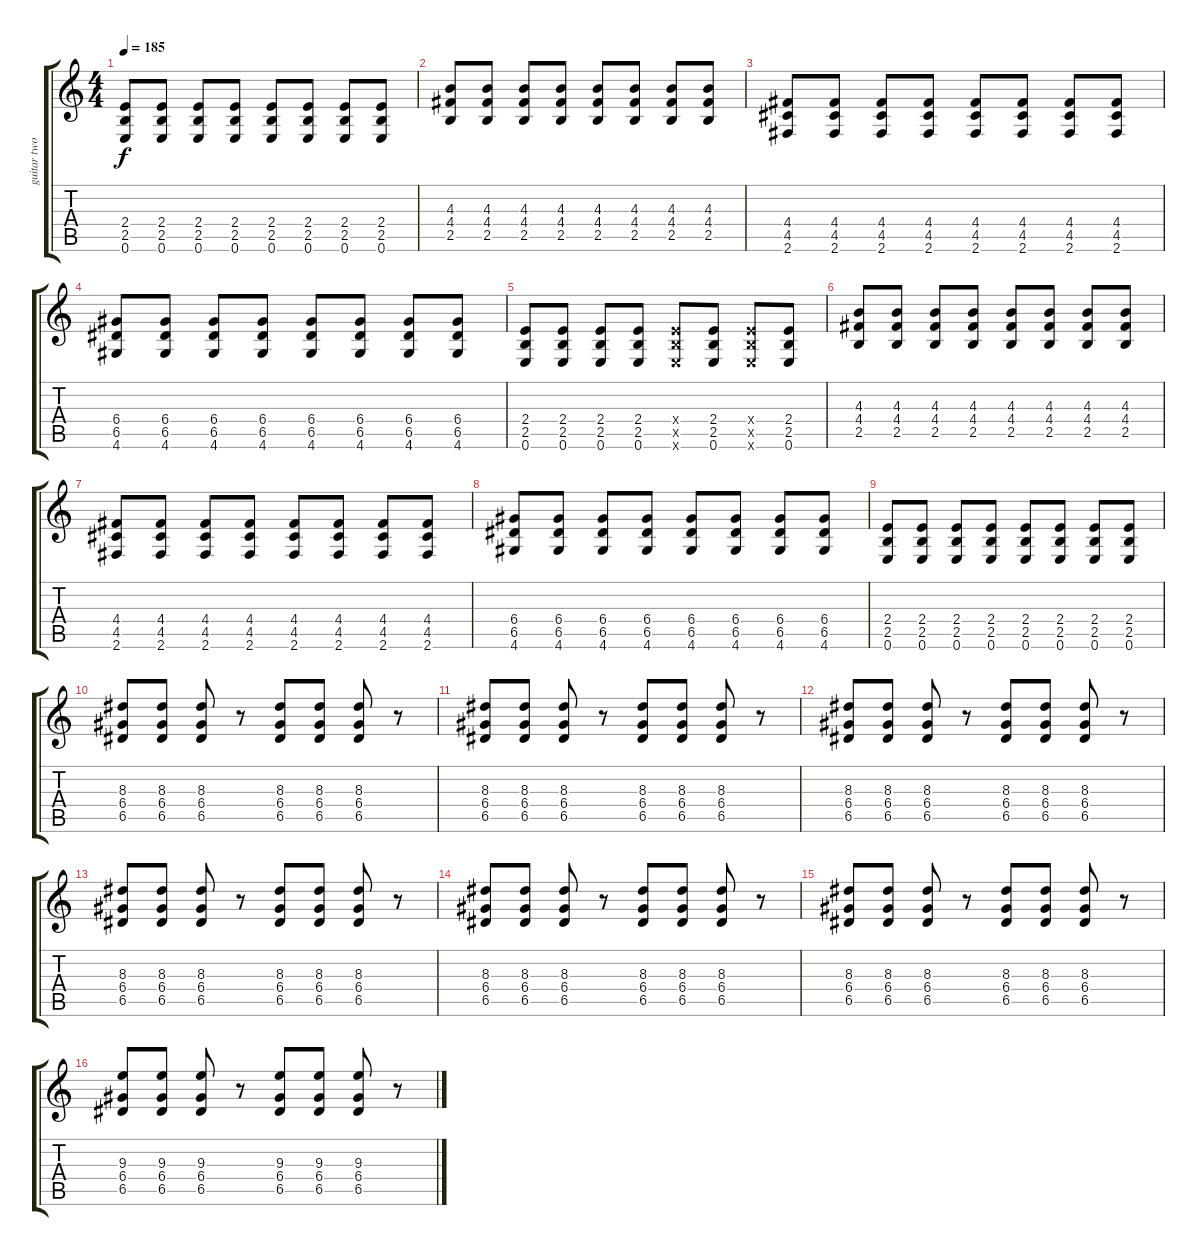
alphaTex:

\track ("guitar two" "guitar two") {instrument overdrivenguitar}
\staff {score tabs}
\tuning (E4 B3 G3 D3 A2 E2) {hide}
\ts (4 4)
\tempo 185
\clef g2
\ks c
(2.4 2.5 0.6).8{dy f} (2.4 2.5 0.6).8 (2.4 2.5 0.6).8 (2.4 2.5 0.6).8 (2.4 2.5 0.6).8 (2.4 2.5 0.6).8 (2.4 2.5 0.6).8 (2.4 2.5 0.6).8 |
(4.3 4.4 2.5).8{instrument distortionguitar} (4.3 4.4 2.5).8 (4.3 4.4 2.5).8 (4.3 4.4 2.5).8 (4.3 4.4 2.5).8 (4.3 4.4 2.5).8 (4.3 4.4 2.5).8 (4.3 4.4 2.5).8 |
(4.4 4.5 2.6).8 (4.4 4.5 2.6).8 (4.4 4.5 2.6).8 (4.4 4.5 2.6).8 (4.4 4.5 2.6).8 (4.4 4.5 2.6).8 (4.4 4.5 2.6).8 (4.4 4.5 2.6).8 |
(6.4 6.5 4.6).8 (6.4 6.5 4.6).8 (6.4 6.5 4.6).8 (6.4 6.5 4.6).8 (6.4 6.5 4.6).8 (6.4 6.5 4.6).8 (6.4 6.5 4.6).8 (6.4 6.5 4.6).8 |
(2.4 2.5 0.6).8 (2.4 2.5 0.6).8 (2.4 2.5 0.6).8 (2.4 2.5 0.6).8 (2.4{x} 2.5{x} 0.6{x}).8 (2.4 2.5 0.6).8 (2.4{x} 2.5{x} 0.6{x}).8 (2.4 2.5 0.6).8 |
(4.3 4.4 2.5).8{instrument distortionguitar} (4.3 4.4 2.5).8 (4.3 4.4 2.5).8 (4.3 4.4 2.5).8 (4.3 4.4 2.5).8 (4.3 4.4 2.5).8 (4.3 4.4 2.5).8 (4.3 4.4 2.5).8 |
(4.4 4.5 2.6).8 (4.4 4.5 2.6).8 (4.4 4.5 2.6).8 (4.4 4.5 2.6).8 (4.4 4.5 2.6).8 (4.4 4.5 2.6).8 (4.4 4.5 2.6).8 (4.4 4.5 2.6).8 |
(6.4 6.5 4.6).8 (6.4 6.5 4.6).8 (6.4 6.5 4.6).8 (6.4 6.5 4.6).8 (6.4 6.5 4.6).8 (6.4 6.5 4.6).8 (6.4 6.5 4.6).8 (6.4 6.5 4.6).8 |
(2.4 2.5 0.6).8 (2.4 2.5 0.6).8 (2.4 2.5 0.6).8 (2.4 2.5 0.6).8 (2.4 2.5 0.6).8 (2.4 2.5 0.6).8 (2.4 2.5 0.6).8 (2.4 2.5 0.6).8 |
(8.3 6.4 6.5).8 (8.3 6.4 6.5).8 (8.3 6.4 6.5).8 r.8 (8.3 6.4 6.5).8 (8.3 6.4 6.5).8 (8.3 6.4 6.5).8 r.8 |
(8.3 6.4 6.5).8 (8.3 6.4 6.5).8 (8.3 6.4 6.5).8 r.8 (8.3 6.4 6.5).8 (8.3 6.4 6.5).8 (8.3 6.4 6.5).8 r.8 |
(8.3 6.4 6.5).8 (8.3 6.4 6.5).8 (8.3 6.4 6.5).8 r.8 (8.3 6.4 6.5).8 (8.3 6.4 6.5).8 (8.3 6.4 6.5).8 r.8 |
(8.3 6.4 6.5).8 (8.3 6.4 6.5).8 (8.3 6.4 6.5).8 r.8 (8.3 6.4 6.5).8 (8.3 6.4 6.5).8 (8.3 6.4 6.5).8 r.8 |
(8.3 6.4 6.5).8 (8.3 6.4 6.5).8 (8.3 6.4 6.5).8 r.8 (8.3 6.4 6.5).8 (8.3 6.4 6.5).8 (8.3 6.4 6.5).8 r.8 |
(8.3 6.4 6.5).8 (8.3 6.4 6.5).8 (8.3 6.4 6.5).8 r.8 (8.3 6.4 6.5).8 (8.3 6.4 6.5).8 (8.3 6.4 6.5).8 r.8 |
(9.3 6.4 6.5).8 (9.3 6.4 6.5).8 (9.3 6.4 6.5).8 r.8 (9.3 6.4 6.5).8 (9.3 6.4 6.5).8 (9.3 6.4 6.5).8 r.8
